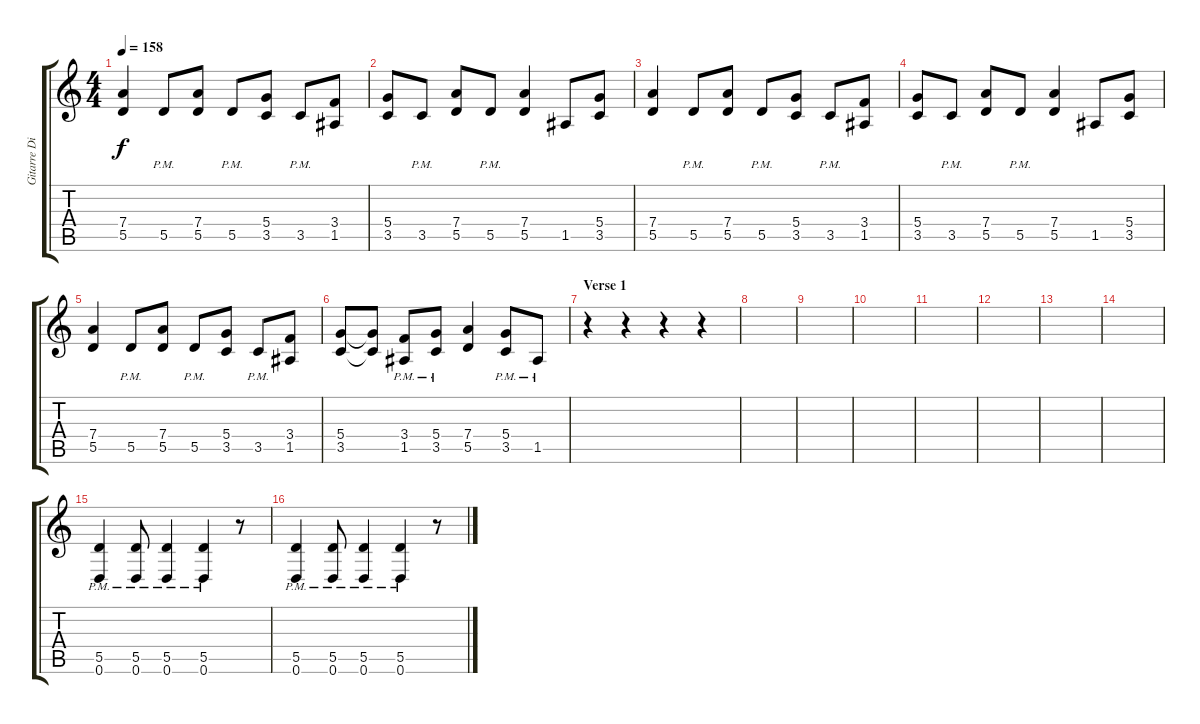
\track ("Gitarre Distortion" "Gitarre Di") {instrument distortionguitar}
\staff {score tabs}
\tuning (E4 B3 G3 D3 A2 D2) {hide}
\ts (4 4)
\tempo 158
\clef g2
\ks c
(7.4 5.5).4{dy f} 5.5{pm}.8 (7.4 5.5).8 5.5{pm}.8 (5.4 3.5).8 3.5{pm}.8 (3.4 1.5).8 |
(5.4 3.5).8 3.5{pm}.8 (7.4 5.5).8 5.5{pm}.8 (7.4 5.5).4 1.5.8 (5.4 3.5).8 |
(7.4 5.5).4 5.5{pm}.8 (7.4 5.5).8 5.5{pm}.8 (5.4 3.5).8 3.5{pm}.8 (3.4 1.5).8 |
(5.4 3.5).8 3.5{pm}.8 (7.4 5.5).8 5.5{pm}.8 (7.4 5.5).4 1.5.8 (5.4 3.5).8 |
(7.4 5.5).4 5.5{pm}.8 (7.4 5.5).8 5.5{pm}.8 (5.4 3.5).8 3.5{pm}.8 (3.4 1.5).8 |
(5.4 3.5).8 (5.4{t} 3.5{t}).8 (3.4 1.5{pm}).8 (5.4 3.5{pm}).8 (7.4 5.5).4 (5.4 3.5{pm}).8 1.5{pm}.8 |
\section ("" "Verse 1")
r.4 r.4 r.4 r.4 |
|
|
|
|
|
|
|
(5.5{pm} 0.6{pm}).4 (5.5{pm} 0.6{pm}).8 (5.5{pm} 0.6{pm}).4 (5.5{pm} 0.6{pm}).4 r.8 |
(5.5{pm} 0.6{pm}).4 (5.5{pm} 0.6{pm}).8 (5.5{pm} 0.6{pm}).4 (5.5{pm} 0.6{pm}).4 r.8
